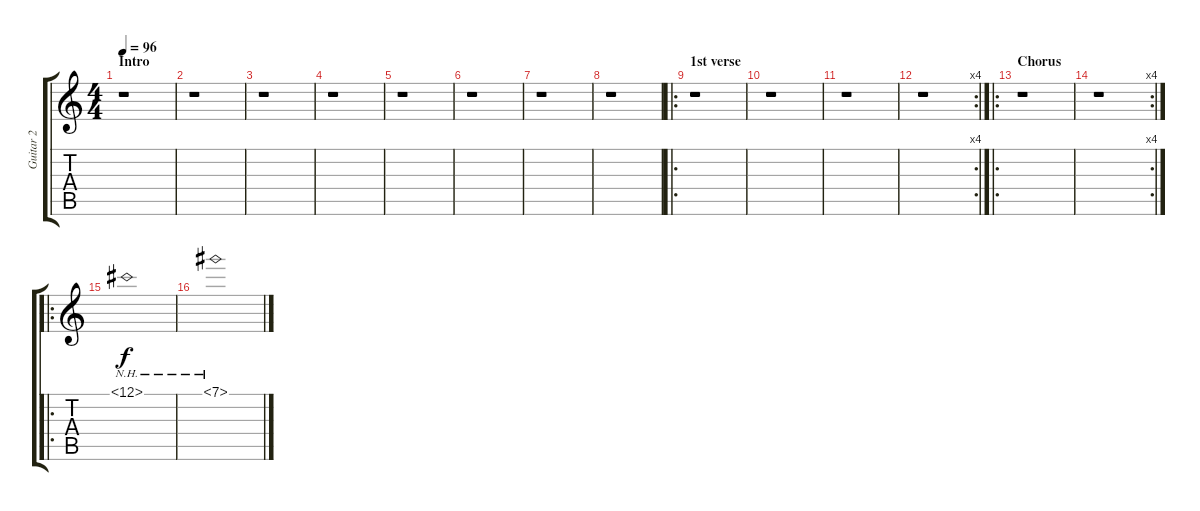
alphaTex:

\track ("Guitar 2" "Guitar 2") {instrument electricguitarclean}
\staff {score tabs}
\tuning (Db4 Bb3 Gb3 Db3 Ab2 Db2) {hide}
\ts (4 4)
\section ("" "Intro")
\tempo 96
\clef g2
\ks c
r.1{dy f instrument electricguitarclean} |
r.1 |
r.1 |
r.1 |
r.1 |
r.1 |
r.1 |
r.1 |
\ro
\section ("" "1st verse")
r.1 |
r.1 |
r.1 |
\rc 4
r.1 |
\ro
\section ("" "Chorus")
r.1 |
\rc 4
r.1 |
\ro
12.1{nh}.1 |
7.1{nh}.1
